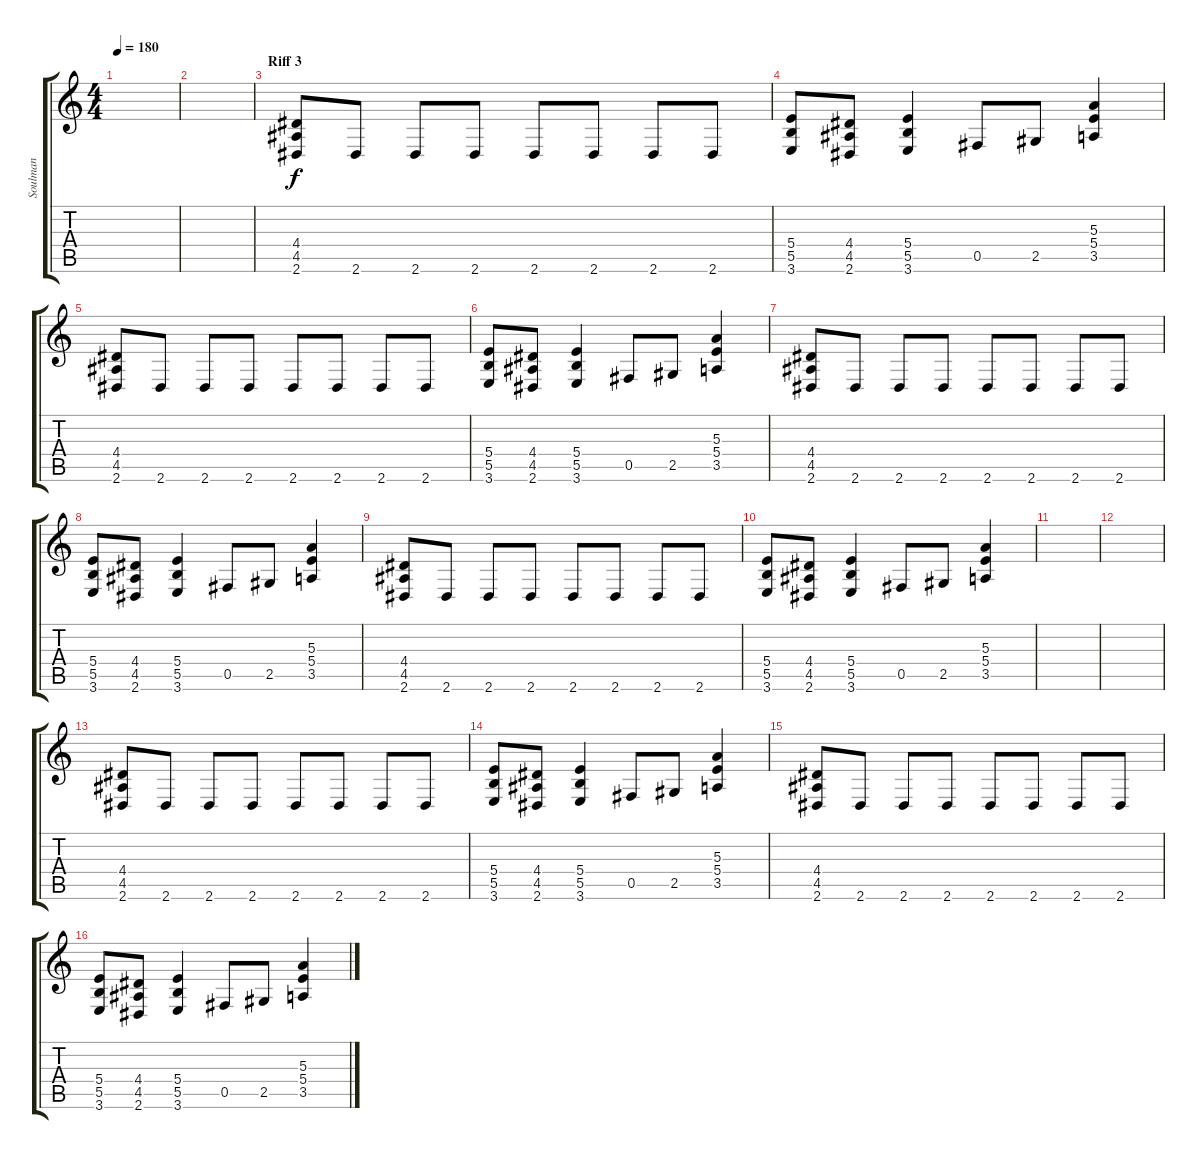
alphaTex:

\track ("Soulman" "Soulman") {instrument distortionguitar}
\staff {score tabs}
\tuning (Db4 Ab3 E3 B2 Gb2 Db2) {hide}
\ts (4 4)
\tempo 180
\clef g2
\ks c
|
|
\section ("" "Riff 3")
(4.4 4.5 2.6).8 2.6.8 2.6.8 2.6.8 2.6.8 2.6.8 2.6.8 2.6.8 |
(5.4 5.5 3.6).8 (4.4 4.5 2.6).8 (5.4 5.5 3.6).4 0.5.8 2.5.8 (5.3 5.4 3.5).4 |
(4.4 4.5 2.6).8 2.6.8 2.6.8 2.6.8 2.6.8 2.6.8 2.6.8 2.6.8 |
(5.4 5.5 3.6).8 (4.4 4.5 2.6).8 (5.4 5.5 3.6).4 0.5.8 2.5.8 (5.3 5.4 3.5).4 |
(4.4 4.5 2.6).8 2.6.8 2.6.8 2.6.8 2.6.8 2.6.8 2.6.8 2.6.8 |
(5.4 5.5 3.6).8 (4.4 4.5 2.6).8 (5.4 5.5 3.6).4 0.5.8 2.5.8 (5.3 5.4 3.5).4 |
(4.4 4.5 2.6).8 2.6.8 2.6.8 2.6.8 2.6.8 2.6.8 2.6.8 2.6.8 |
(5.4 5.5 3.6).8 (4.4 4.5 2.6).8 (5.4 5.5 3.6).4 0.5.8 2.5.8 (5.3 5.4 3.5).4 |
|
|
(4.4 4.5 2.6).8 2.6.8 2.6.8 2.6.8 2.6.8 2.6.8 2.6.8 2.6.8 |
(5.4 5.5 3.6).8 (4.4 4.5 2.6).8 (5.4 5.5 3.6).4 0.5.8 2.5.8 (5.3 5.4 3.5).4 |
(4.4 4.5 2.6).8 2.6.8 2.6.8 2.6.8 2.6.8 2.6.8 2.6.8 2.6.8 |
(5.4 5.5 3.6).8 (4.4 4.5 2.6).8 (5.4 5.5 3.6).4 0.5.8 2.5.8 (5.3 5.4 3.5).4
